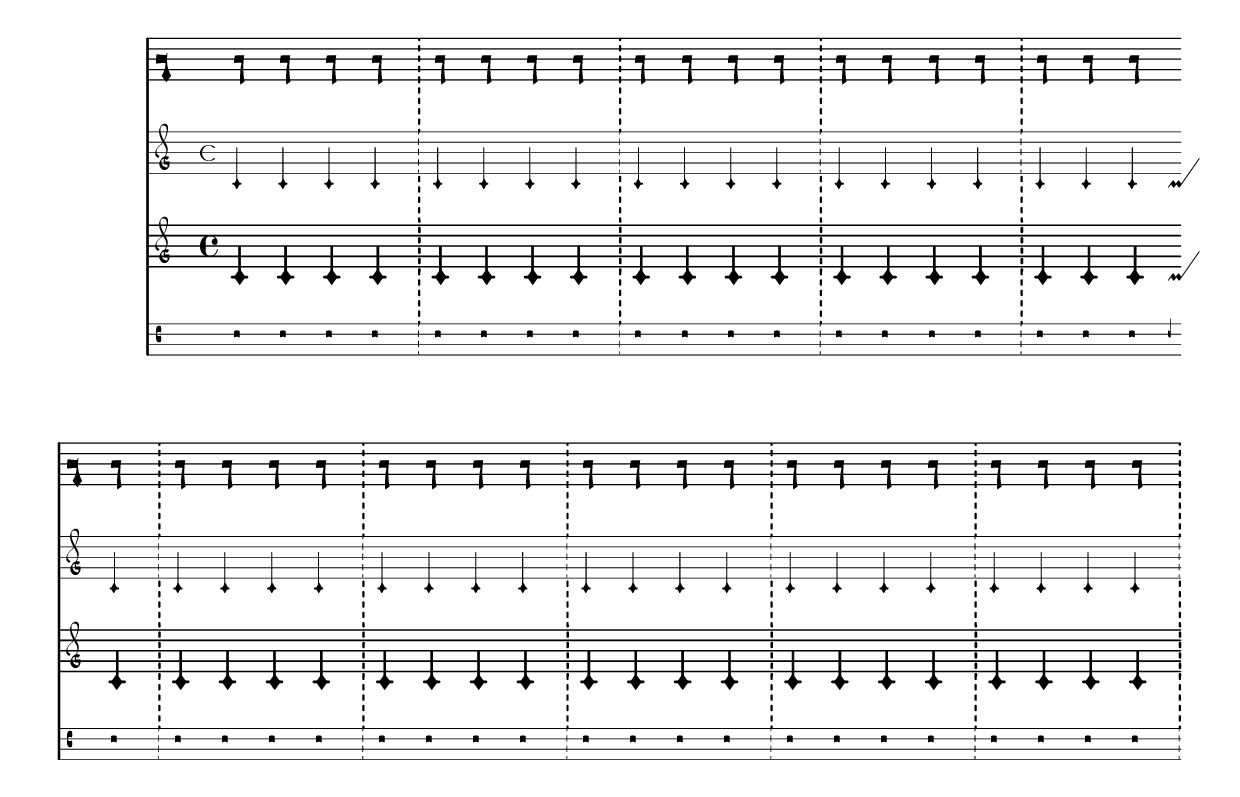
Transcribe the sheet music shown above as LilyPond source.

\version "2.23.12"

\header {
  texidoc = "By default, certain staff contexts for ancient music do
not forbid line breaks between bar lines.  The output should have a
break at a point without a bar line."
}

music = \repeat unfold 10 {
  c'4
  4
  4
  4 \noBreak
  \bar "!"
}

\new StaffGroup \with { \unset systemStartDelimiter } <<
  \new KievanStaff << \music >>
  \new MensuralStaff << \music >>
  \new PetrucciStaff << \music >>
  \new VaticanaStaff << \music >>
>>
